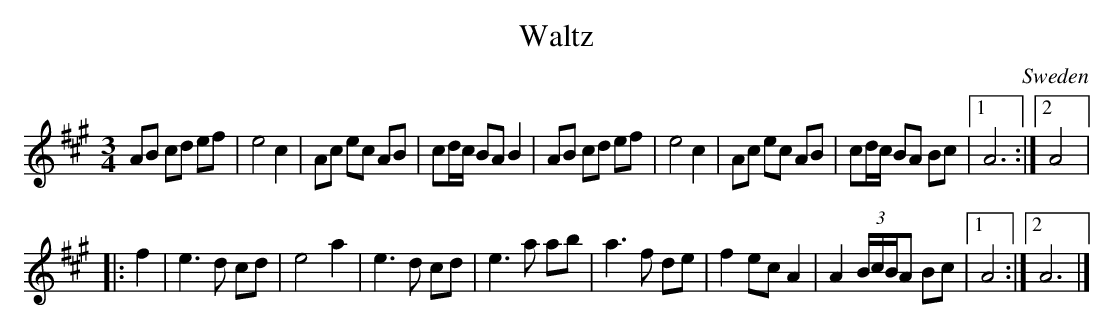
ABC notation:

X:1
T:Waltz
M:3/4
O:Sweden
K:A major
AB cd ef |e4 c2 | Ac ec AB| cd/c/ BA B2|\
AB cd ef |e4 c2 | Ac ec AB| cd/c/ BA Bc|1 A6 :|2 A4|:
f2|\
e3d cd| e4 a2| e3d cd| e3a ab|\
a3f de| f2ec A2| A2 (3B/c/B/A Bc|1 A4 :|2 A6|]
